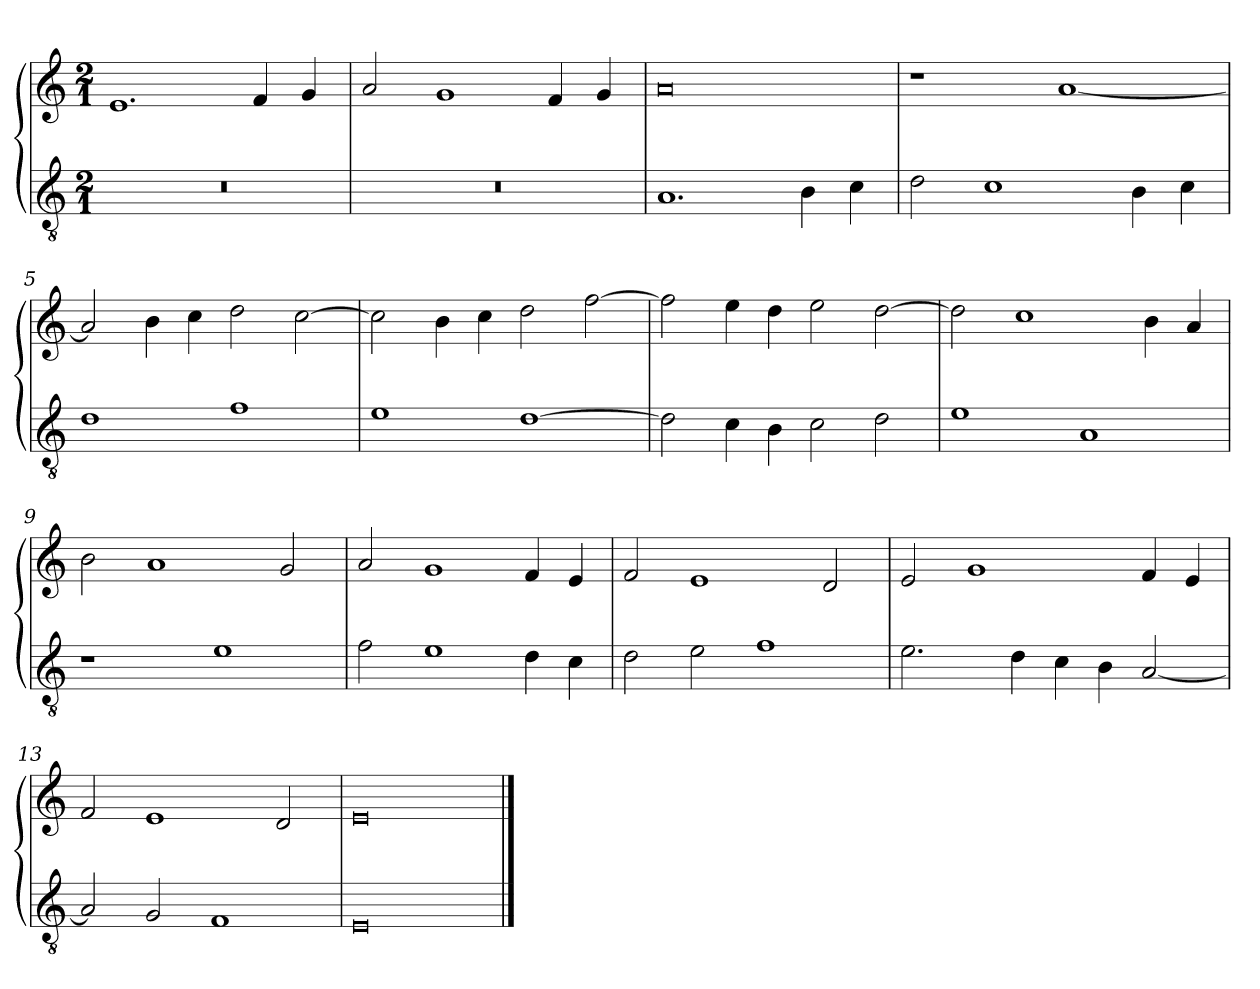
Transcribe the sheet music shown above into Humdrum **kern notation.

**kern	**kern
*part2	*part1
*staff2	*staff1
*clefGv2	*clefG2
*k[]	*k[]
*M2/1	*M2/1
=1	=1
0r	1.e
.	4f
.	4g
=2	=2
0r	2a
.	1g
.	4f
.	4g
=3	=3
1.A	0a
4B	.
4c	.
=4	=4
2d	1r
1c	.
.	[1a
4B	.
4c	.
=5	=5
1d	2a]
.	4b
.	4cc
1f	2dd
.	[2cc
=6	=6
1e	2cc]
.	4b
.	4cc
[1d	2dd
.	[2ff
=7	=7
2d]	2ff]
4c	4ee
4B	4dd
2c	2ee
2d	[2dd
=8	=8
1e	2dd]
.	1cc
1A	.
.	4b
.	4a
=9	=9
1r	2b
.	1a
1e	.
.	2g
=10	=10
2f	2a
1e	1g
4d	4f
4c	4e
=11	=11
2d	2f
2e	1e
1f	.
.	2d
=12	=12
2.e	2e
.	1g
4d	.
4c	.
4B	.
[2A	4f
.	4e
=13	=13
2A]	2f
2G	1e
1F	.
.	2d
=14	=14
0E	0e
==	==
*-	*-
